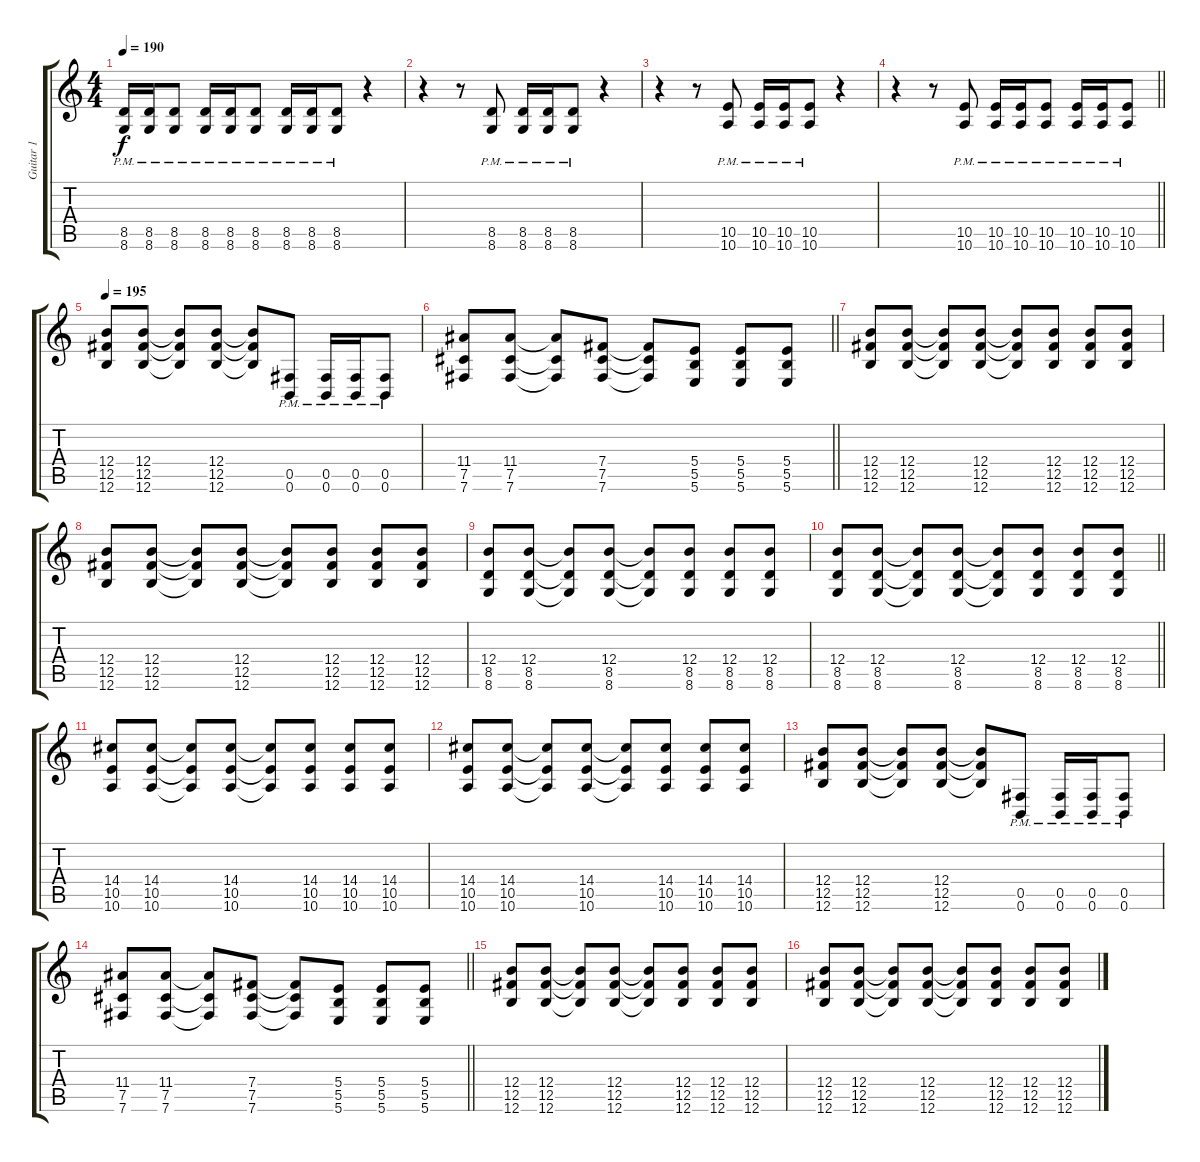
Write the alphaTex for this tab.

\track ("Guitar 1" "Guitar 1") {instrument distortionguitar}
\staff {score tabs}
\tuning (Db4 Ab3 E3 B2 Gb2 B1) {hide}
\ts (4 4)
\tempo 190
\clef g2
\ks c
(8.5{pm} 8.6{pm}).16{dy f} (8.5{pm} 8.6{pm}).16 (8.5{pm} 8.6{pm}).8 (8.5{pm} 8.6{pm}).16 (8.5{pm} 8.6{pm}).16 (8.5{pm} 8.6{pm}).8 (8.5{pm} 8.6{pm}).16 (8.5{pm} 8.6{pm}).16 (8.5{pm} 8.6{pm}).8 r.4 |
r.4 r.8 (8.5{pm} 8.6{pm}).8 (8.5{pm} 8.6{pm}).16 (8.5{pm} 8.6{pm}).16 (8.5{pm} 8.6{pm}).8 r.4 |
r.4 r.8 (10.5{pm} 10.6{pm}).8 (10.5{pm} 10.6{pm}).16 (10.5{pm} 10.6{pm}).16 (10.5{pm} 10.6{pm}).8 r.4 |
\barLineRight lightlight
r.4 r.8 (10.5{pm} 10.6{pm}).8 (10.5{pm} 10.6{pm}).16 (10.5{pm} 10.6{pm}).16 (10.5{pm} 10.6{pm}).8 (10.5{pm} 10.6{pm}).16 (10.5{pm} 10.6{pm}).16 (10.5{pm} 10.6{pm}).8 |
\tempo 195
(12.4 12.5 12.6).8 (12.4 12.5 12.6).8 (12.4{t} 12.5{t} 12.6{t}).8 (12.4 12.5 12.6).8 (12.4{t} 12.5{t} 12.6{t}).8 (0.5{pm} 0.6{pm}).8 (0.5{pm} 0.6{pm}).16 (0.5{pm} 0.6{pm}).16 (0.5{pm} 0.6{pm}).8 |
\barLineRight lightlight
(11.4 7.5 7.6).8 (11.4 7.5 7.6).8 (11.4{t} 7.5{t} 7.6{t}).8 (7.4 7.5 7.6).8 (7.4{t} 7.5{t} 7.6{t}).8 (5.4 5.5 5.6).8 (5.4 5.5 5.6).8 (5.4 5.5 5.6).8 |
(12.4 12.5 12.6).8 (12.4 12.5 12.6).8 (12.4{t} 12.5{t} 12.6{t}).8 (12.4 12.5 12.6).8 (12.4{t} 12.5{t} 12.6{t}).8 (12.4 12.5 12.6).8 (12.4 12.5 12.6).8 (12.4 12.5 12.6).8 |
(12.4 12.5 12.6).8 (12.4 12.5 12.6).8 (12.4{t} 12.5{t} 12.6{t}).8 (12.4 12.5 12.6).8 (12.4{t} 12.5{t} 12.6{t}).8 (12.4 12.5 12.6).8 (12.4 12.5 12.6).8 (12.4 12.5 12.6).8 |
(12.4 8.5 8.6).8 (12.4 8.5 8.6).8 (12.4{t} 8.5{t} 8.6{t}).8 (12.4 8.5 8.6).8 (12.4{t} 8.5{t} 8.6{t}).8 (12.4 8.5 8.6).8 (12.4 8.5 8.6).8 (12.4 8.5 8.6).8 |
\barLineRight lightlight
(12.4 8.5 8.6).8 (12.4 8.5 8.6).8 (12.4{t} 8.5{t} 8.6{t}).8 (12.4 8.5 8.6).8 (12.4{t} 8.5{t} 8.6{t}).8 (12.4 8.5 8.6).8 (12.4 8.5 8.6).8 (12.4 8.5 8.6).8 |
(14.4 10.5 10.6).8 (14.4 10.5 10.6).8 (14.4{t} 10.5{t} 10.6{t}).8 (14.4 10.5 10.6).8 (14.4{t} 10.5{t} 10.6{t}).8 (14.4 10.5 10.6).8 (14.4 10.5 10.6).8 (14.4 10.5 10.6).8 |
(14.4 10.5 10.6).8 (14.4 10.5 10.6).8 (14.4{t} 10.5{t} 10.6{t}).8 (14.4 10.5 10.6).8 (14.4{t} 10.5{t} 10.6{t}).8 (14.4 10.5 10.6).8 (14.4 10.5 10.6).8 (14.4 10.5 10.6).8 |
(12.4 12.5 12.6).8 (12.4 12.5 12.6).8 (12.4{t} 12.5{t} 12.6{t}).8 (12.4 12.5 12.6).8 (12.4{t} 12.5{t} 12.6{t}).8 (0.5{pm} 0.6{pm}).8 (0.5{pm} 0.6{pm}).16 (0.5{pm} 0.6{pm}).16 (0.5{pm} 0.6{pm}).8 |
\barLineRight lightlight
(11.4 7.5 7.6).8 (11.4 7.5 7.6).8 (11.4{t} 7.5{t} 7.6{t}).8 (7.4 7.5 7.6).8 (7.4{t} 7.5{t} 7.6{t}).8 (5.4 5.5 5.6).8 (5.4 5.5 5.6).8 (5.4 5.5 5.6).8 |
(12.4 12.5 12.6).8 (12.4 12.5 12.6).8 (12.4{t} 12.5{t} 12.6{t}).8 (12.4 12.5 12.6).8 (12.4{t} 12.5{t} 12.6{t}).8 (12.4 12.5 12.6).8 (12.4 12.5 12.6).8 (12.4 12.5 12.6).8 |
(12.4 12.5 12.6).8 (12.4 12.5 12.6).8 (12.4{t} 12.5{t} 12.6{t}).8 (12.4 12.5 12.6).8 (12.4{t} 12.5{t} 12.6{t}).8 (12.4 12.5 12.6).8 (12.4 12.5 12.6).8 (12.4 12.5 12.6).8
